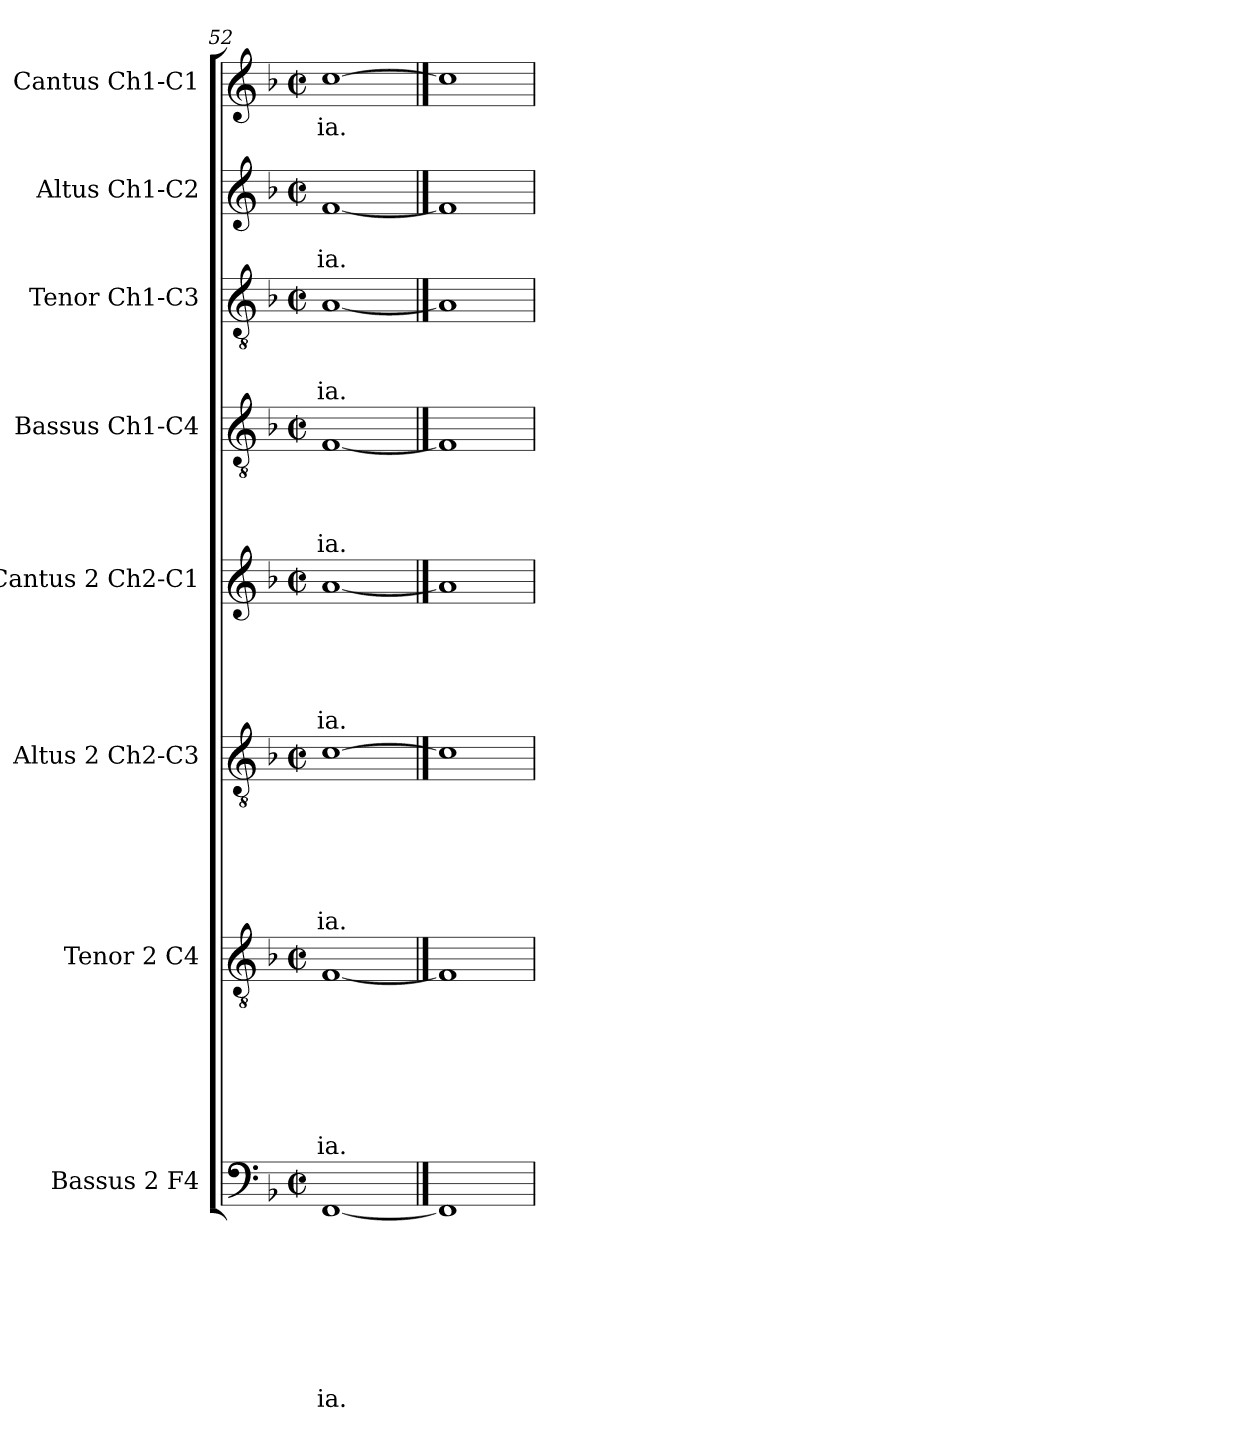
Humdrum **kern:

**kern	**text	**text	**text	**text	**text	**text	**text	**text	**kern	**text	**text	**text	**text	**text	**text	**text	**kern	**text	**text	**text	**text	**text	**text	**kern	**text	**text	**text	**text	**text	**kern	**text	**text	**text	**text	**kern	**text	**text	**text	**kern	**text	**text	**kern	**text
*part8	*part8	*part8	*part8	*part8	*part8	*part8	*part8	*part8	*part7	*part7	*part7	*part7	*part7	*part7	*part7	*part7	*part6	*part6	*part6	*part6	*part6	*part6	*part6	*part5	*part5	*part5	*part5	*part5	*part5	*part4	*part4	*part4	*part4	*part4	*part3	*part3	*part3	*part3	*part2	*part2	*part2	*part1	*part1
*staff8	*staff8	*staff8	*staff8	*staff8	*staff8	*staff8	*staff8	*staff8	*staff7	*staff7	*staff7	*staff7	*staff7	*staff7	*staff7	*staff7	*staff6	*staff6	*staff6	*staff6	*staff6	*staff6	*staff6	*staff5	*staff5	*staff5	*staff5	*staff5	*staff5	*staff4	*staff4	*staff4	*staff4	*staff4	*staff3	*staff3	*staff3	*staff3	*staff2	*staff2	*staff2	*staff1	*staff1
*I"Bassus 2 F4	*	*	*	*	*	*	*	*	*I"Tenor 2 C4	*	*	*	*	*	*	*	*I"Altus 2 Ch2-C3	*	*	*	*	*	*	*I"Cantus 2 Ch2-C1	*	*	*	*	*	*I"Bassus  Ch1-C4	*	*	*	*	*I"Tenor Ch1-C3	*	*	*	*I"Altus  Ch1-C2	*	*	*I"Cantus Ch1-C1	*
*I'B2	*	*	*	*	*	*	*	*	*I'T2	*	*	*	*	*	*	*	*I'A2	*	*	*	*	*	*	*I'C2	*	*	*	*	*	*I'B	*	*	*	*	*I'T	*	*	*	*I'A	*	*	*I'C	*
*clefF4	*	*	*	*	*	*	*	*	*clefGv2	*	*	*	*	*	*	*	*clefGv2	*	*	*	*	*	*	*clefG2	*	*	*	*	*	*clefGv2	*	*	*	*	*clefGv2	*	*	*	*clefG2	*	*	*clefG2	*
*k[b-]	*	*	*	*	*	*	*	*	*k[b-]	*	*	*	*	*	*	*	*k[b-]	*	*	*	*	*	*	*k[b-]	*	*	*	*	*	*k[b-]	*	*	*	*	*k[b-]	*	*	*	*k[b-]	*	*	*k[b-]	*
*F:	*	*	*	*	*	*	*	*	*F:	*	*	*	*	*	*	*	*F:	*	*	*	*	*	*	*F:	*	*	*	*	*	*F:	*	*	*	*	*F:	*	*	*	*F:	*	*	*F:	*
*M2/2	*	*	*	*	*	*	*	*	*M2/2	*	*	*	*	*	*	*	*M2/2	*	*	*	*	*	*	*M2/2	*	*	*	*	*	*M2/2	*	*	*	*	*M2/2	*	*	*	*M2/2	*	*	*M2/2	*
*met(c|)	*	*	*	*	*	*	*	*	*met(c|)	*	*	*	*	*	*	*	*met(c|)	*	*	*	*	*	*	*met(c|)	*	*	*	*	*	*met(c|)	*	*	*	*	*met(c|)	*	*	*	*met(c|)	*	*	*met(c|)	*
=52	=52	=52	=52	=52	=52	=52	=52	=52	=52	=52	=52	=52	=52	=52	=52	=52	=52	=52	=52	=52	=52	=52	=52	=52	=52	=52	=52	=52	=52	=52	=52	=52	=52	=52	=52	=52	=52	=52	=52	=52	=52	=52	=52
!	!	!	!	!	!	!	!	!LO:LY:b	!	!	!	!	!	!	!	!LO:LY:b	!	!	!	!	!	!	!LO:LY:b	!	!	!	!	!	!LO:LY:b	!	!	!	!	!LO:LY:b	!	!	!	!LO:LY:b	!	!	!LO:LY:b	!	!LO:LY:b
[1FF	.	.	.	.	.	.	.	-ia.	[1F	.	.	.	.	.	.	-ia.	[1c	.	.	.	.	.	-ia.	[1a	.	.	.	.	-ia.	[1F	.	.	.	-ia.	[1A	.	.	-ia.	[1f	.	-ia.	[1cc	-ia.
==53	==53	==53	==53	==53	==53	==53	==53	==53	==53	==53	==53	==53	==53	==53	==53	==53	==53	==53	==53	==53	==53	==53	==53	==53	==53	==53	==53	==53	==53	==53	==53	==53	==53	==53	==53	==53	==53	==53	==53	==53	==53	==53	==53
1FF]	.	.	.	.	.	.	.	.	1F]	.	.	.	.	.	.	.	1c]	.	.	.	.	.	.	1a]	.	.	.	.	.	1F]	.	.	.	.	1A]	.	.	.	1f]	.	.	1cc]	.
=	=	=	=	=	=	=	=	=	=	=	=	=	=	=	=	=	=	=	=	=	=	=	=	=	=	=	=	=	=	=	=	=	=	=	=	=	=	=	=	=	=	=	=
*-	*-	*-	*-	*-	*-	*-	*-	*-	*-	*-	*-	*-	*-	*-	*-	*-	*-	*-	*-	*-	*-	*-	*-	*-	*-	*-	*-	*-	*-	*-	*-	*-	*-	*-	*-	*-	*-	*-	*-	*-	*-	*-	*-
